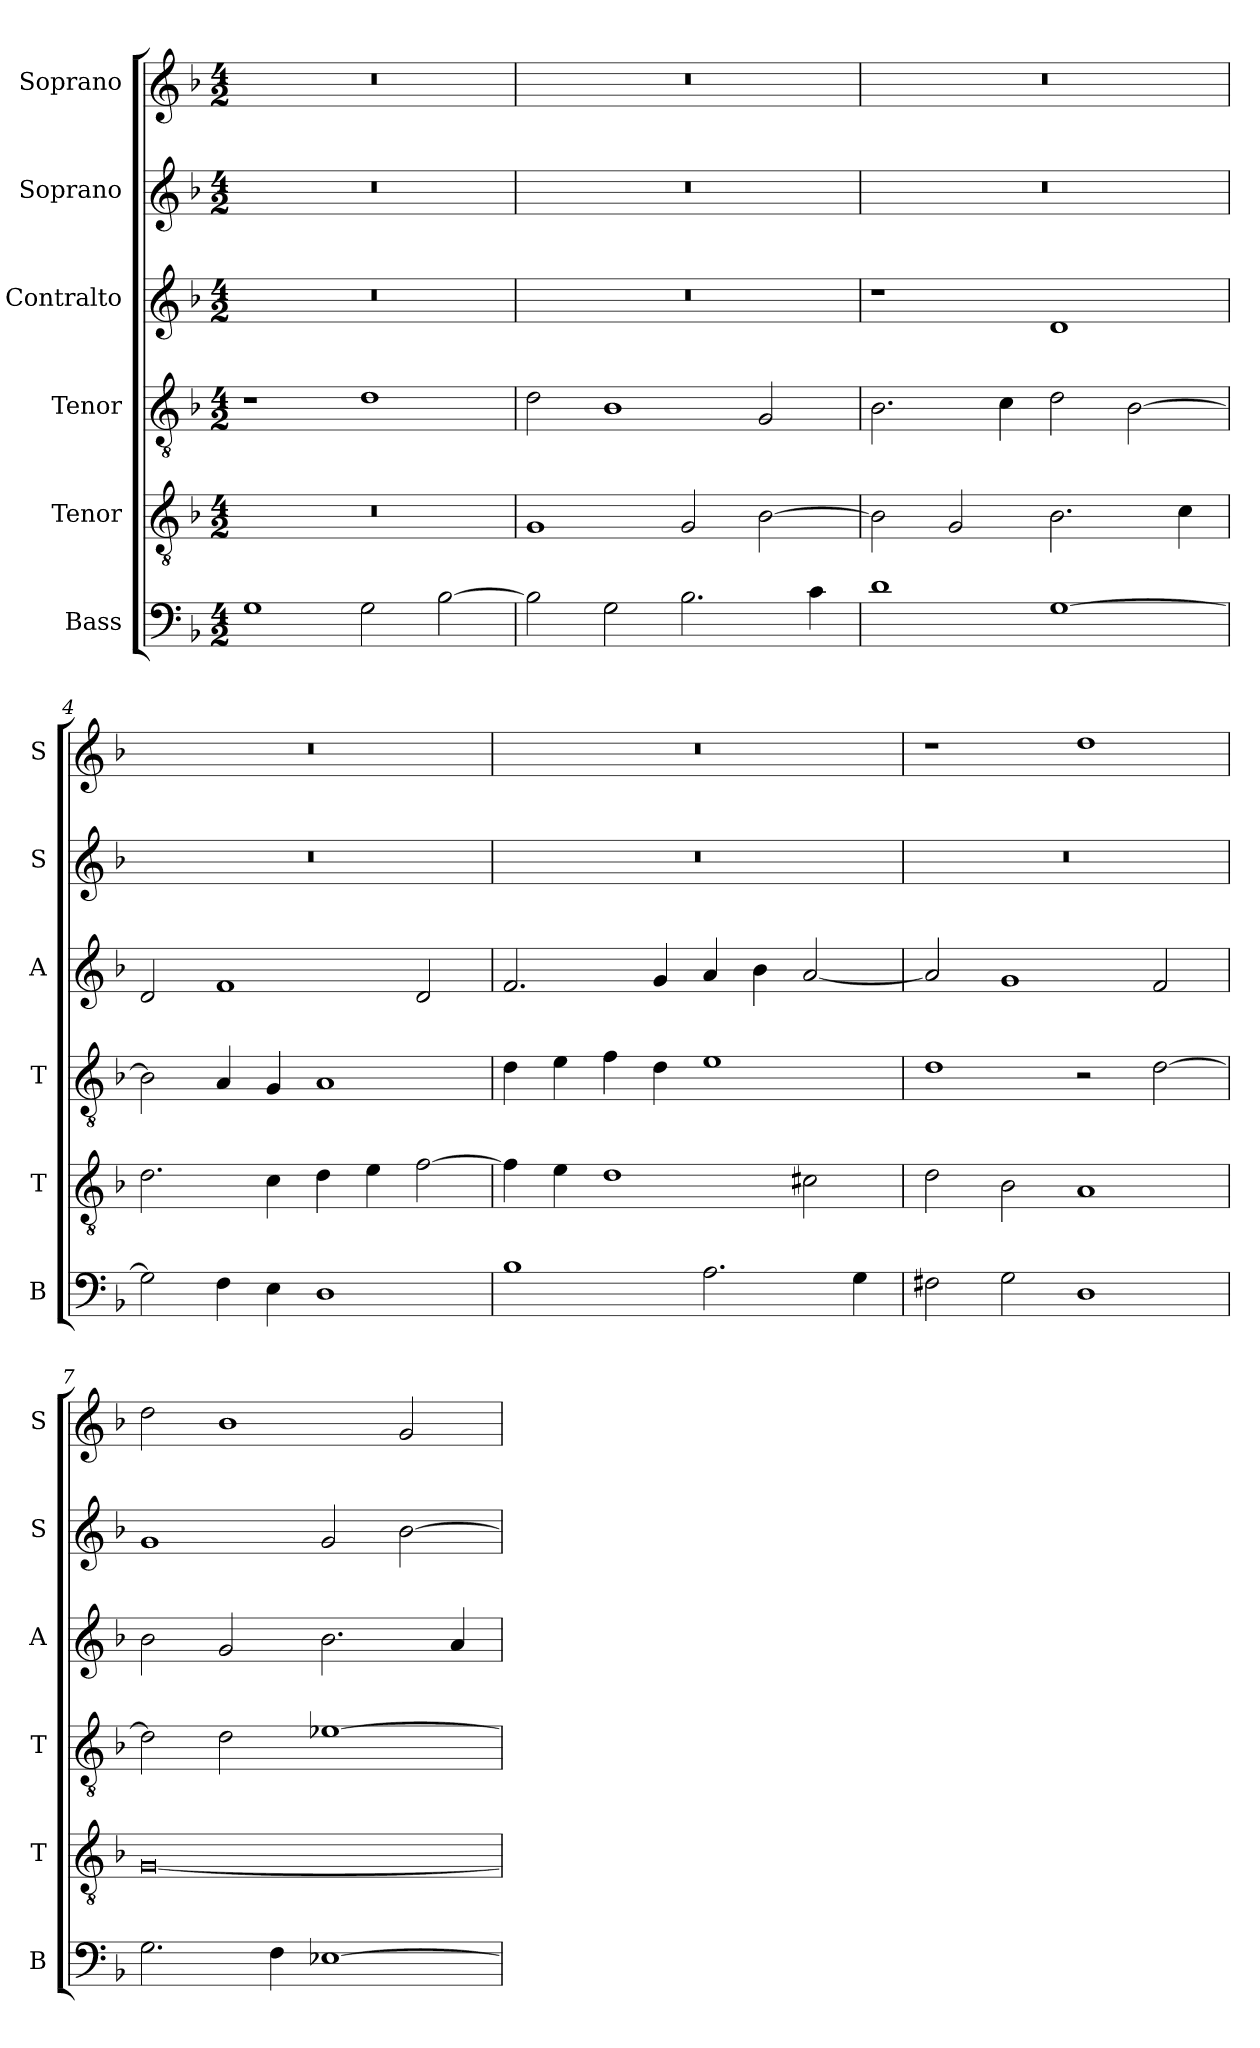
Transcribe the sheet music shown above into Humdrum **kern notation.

**kern	**kern	**kern	**kern	**kern	**kern
*part6	*part5	*part4	*part3	*part2	*part1
*staff6	*staff5	*staff4	*staff3	*staff2	*staff1
*I"Bass	*I"Tenor	*I"Tenor	*I"Contralto	*I"Soprano	*I"Soprano
*I'B	*I'T	*I'T	*I'A	*I'S	*I'S
*clefF4	*clefGv2	*clefGv2	*clefG2	*clefG2	*clefG2
*k[b-]	*k[b-]	*k[b-]	*k[b-]	*k[b-]	*k[b-]
*G:dor	*G:dor	*G:dor	*G:dor	*G:dor	*G:dor
*M4/2	*M4/2	*M4/2	*M4/2	*M4/2	*M4/2
=1	=1	=1	=1	=1	=1
1G	0r	1r	0r	0r	0r
2G	.	1d	.	.	.
[2B-	.	.	.	.	.
=2	=2	=2	=2	=2	=2
2B-]	1G	2d	0r	0r	0r
2G	.	1B-	.	.	.
2.B-	2G	.	.	.	.
.	[2B-	2G	.	.	.
4c	.	.	.	.	.
=3	=3	=3	=3	=3	=3
1d	2B-]	2.B-	1r	0r	0r
.	2G	.	.	.	.
.	.	4c	.	.	.
[1G	2.B-	2d	1d	.	.
.	.	[2B-	.	.	.
.	4c	.	.	.	.
=4	=4	=4	=4	=4	=4
2G]	2.d	2B-]	2d	0r	0r
4F	.	4A	1f	.	.
4E	4c	4G	.	.	.
1D	4d	1A	.	.	.
.	4e	.	.	.	.
.	[2f	.	2d	.	.
=5	=5	=5	=5	=5	=5
1B-	4f]	4d	2.f	0r	0r
.	4e	4e	.	.	.
.	1d	4f	.	.	.
.	.	4d	4g	.	.
2.A	.	1e	4a	.	.
.	.	.	4b-	.	.
.	2c#X	.	[2a	.	.
4G	.	.	.	.	.
=6	=6	=6	=6	=6	=6
2F#X	2d	1d	2a]	0r	1r
2G	2B-	.	1g	.	.
1D	1A	2r	.	.	1dd
.	.	[2d	2f	.	.
=7	=7	=7	=7	=7	=7
2.G	[0G	2d]	2b-	1g	2dd
.	.	2d	2g	.	1b-
4F	.	.	.	.	.
[1E-X	.	[1e-X	2.b-	2g	.
.	.	.	.	[2b-	2g
.	.	.	4a	.	.
=	=	=	=	=	=
*-	*-	*-	*-	*-	*-
